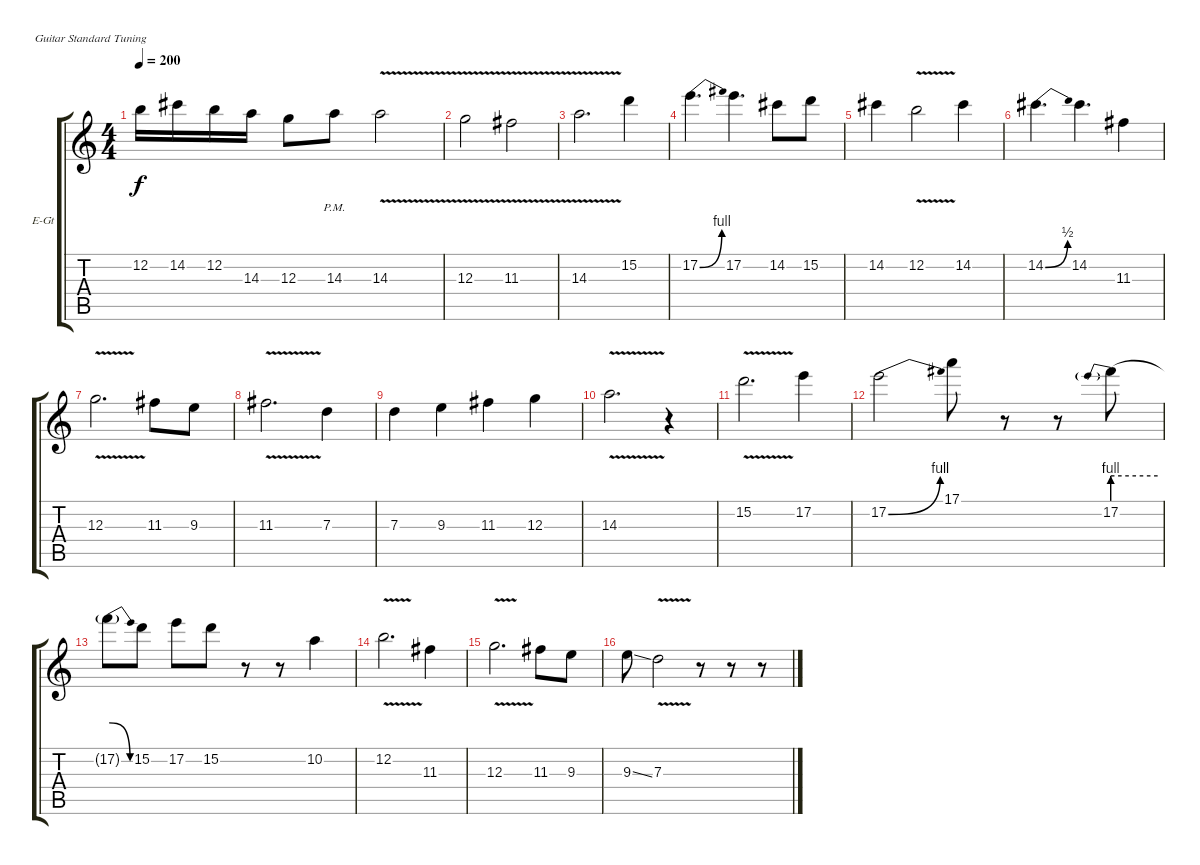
\bracketExtendMode groupsimilarinstruments
\firstSystemTrackNameOrientation horizontal
\otherSystemsTrackNameOrientation horizontal
\track ("Guitare Principale" "E-Gt") {instrument distortionguitar}
\staff {score tabs}
\tuning (E4 B3 G3 D3 A2 E2)
\ts (4 4)
\tempo 200
\clef g2
\ks c
12.2.16{dy f} 14.2.16 12.2.16 14.3.16 12.3.8 14.3{pm}.8 14.3{v}.2 |
12.3{v}.2 11.3{v}.2 |
14.3{v}.2{d} 15.2.4 |
17.2{be (bend 0 0 60 4)}.4{d} 17.2.4{d} 14.2.8 15.2.8 |
14.2.4 12.2{v}.2 14.2.4 |
14.2{be (bend 0 0 60 2)}.4{d} 14.2.4{d} 11.3.4 |
12.3{v}.2{d} 11.3.8 9.3.8 |
11.3{v}.2{d} 7.3.4 |
7.3.4 9.3.4 11.3.4 12.3.4 |
14.3{v}.2{d} r.4 |
15.2{v}.2{d} 17.2.4 |
17.2{be (bend 0 0 60 4)}.2 17.1.8 r.8 r.8 17.2{be (prebend 0 4 60 4)}.8 |
17.2{be (release 0 4 60 0) t}.8 15.2.8 17.2.8 15.2.8 r.8 r.8 10.2.4 |
12.2{v}.2{d} 11.3.4 |
12.3{v}.2{d} 11.3.8 9.3.8 |
9.3{ss}.8 7.3{v}.2 r.8 r.8 r.8
